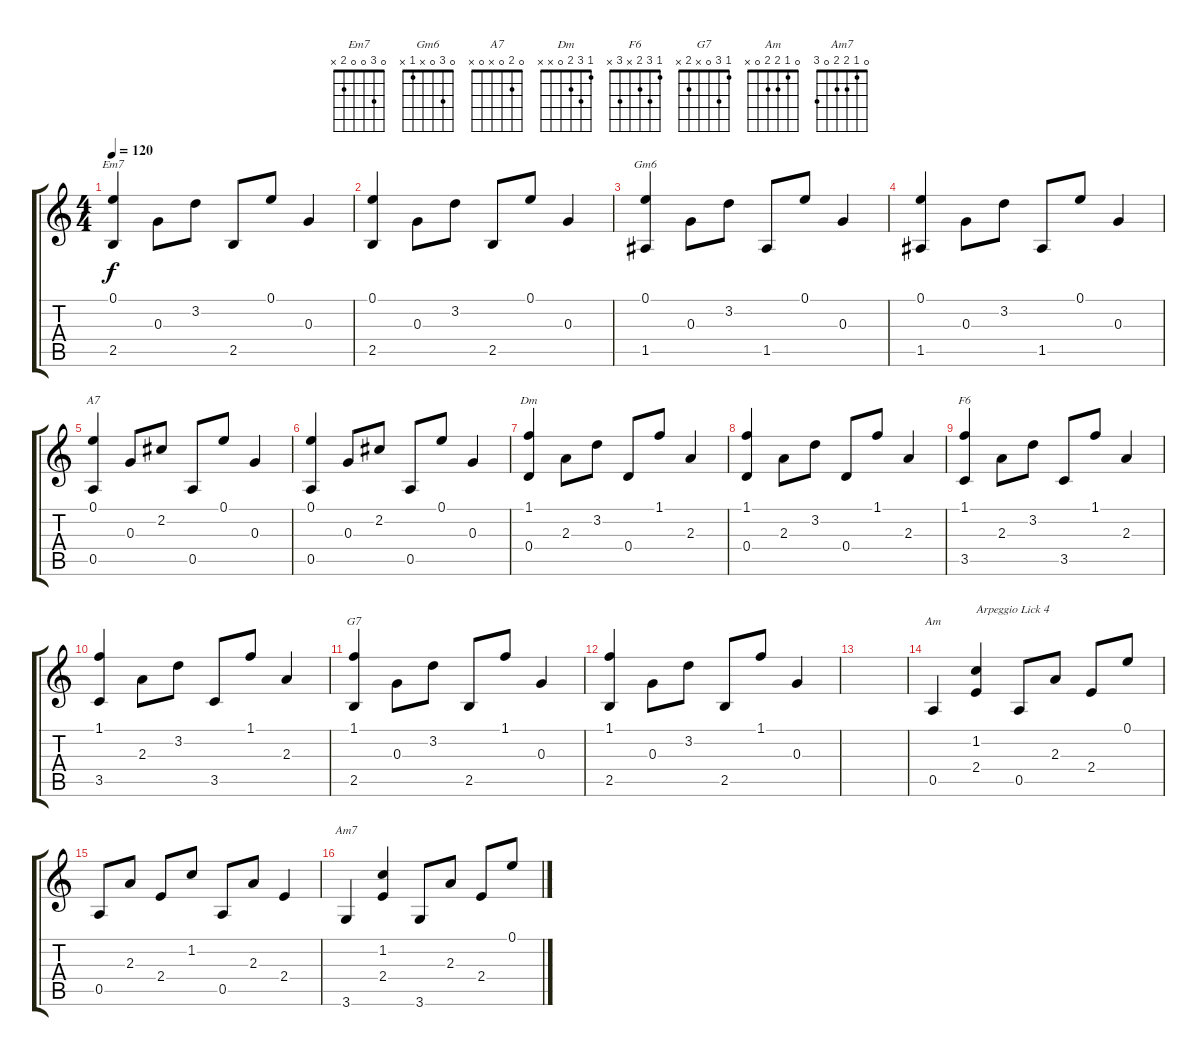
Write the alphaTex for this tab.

\track "" {instrument acousticguitarnylon}
\staff {score tabs}
\tuning (E4 B3 G3 D3 A2 E2) {hide}
\chord ("Em7" 0 3 0 0 2 x)
\chord ("Gm6" 0 3 0 x 1 x)
\chord ("A7" 0 2 0 x 0 x)
\chord ("Dm" 1 3 2 0 x x)
\chord ("F6" 1 3 2 x 3 x)
\chord ("G7" 1 3 0 x 2 x)
\chord ("Am" 0 1 2 2 0 x)
\chord ("Am7" 0 1 2 2 0 3)
\ts (4 4)
\tempo 120
\clef g2
\ks c
(0.1 2.5).4{ch "Em7" dy f} 0.3.8 3.2.8 2.5.8 0.1.8 0.3.4 |
(0.1 2.5).4 0.3.8 3.2.8 2.5.8 0.1.8 0.3.4 |
(0.1 1.5).4{ch "Gm6"} 0.3.8 3.2.8 1.5.8 0.1.8 0.3.4 |
(0.1 1.5).4 0.3.8 3.2.8 1.5.8 0.1.8 0.3.4 |
(0.1 0.5).4{ch "A7"} 0.3.8 2.2.8 0.5.8 0.1.8 0.3.4 |
(0.1 0.5).4 0.3.8 2.2.8 0.5.8 0.1.8 0.3.4 |
(1.1 0.4).4{ch "Dm"} 2.3.8 3.2.8 0.4.8 1.1.8 2.3.4 |
(1.1 0.4).4 2.3.8 3.2.8 0.4.8 1.1.8 2.3.4 |
(1.1 3.5).4{ch "F6"} 2.3.8 3.2.8 3.5.8 1.1.8 2.3.4 |
(1.1 3.5).4 2.3.8 3.2.8 3.5.8 1.1.8 2.3.4 |
(1.1 2.5).4{ch "G7"} 0.3.8 3.2.8 2.5.8 1.1.8 0.3.4 |
(1.1 2.5).4 0.3.8 3.2.8 2.5.8 1.1.8 0.3.4 |
|
0.5.4{ch "Am"} (1.2 2.4).4{txt "Arpeggio Lick 4"} 0.5.8 2.3.8 2.4.8 0.1.8 |
0.5.8 2.3.8 2.4.8 1.2.8 0.5.8 2.3.8 2.4.4 |
3.6.4{ch "Am7"} (1.2 2.4).4 3.6.8 2.3.8 2.4.8 0.1.8
